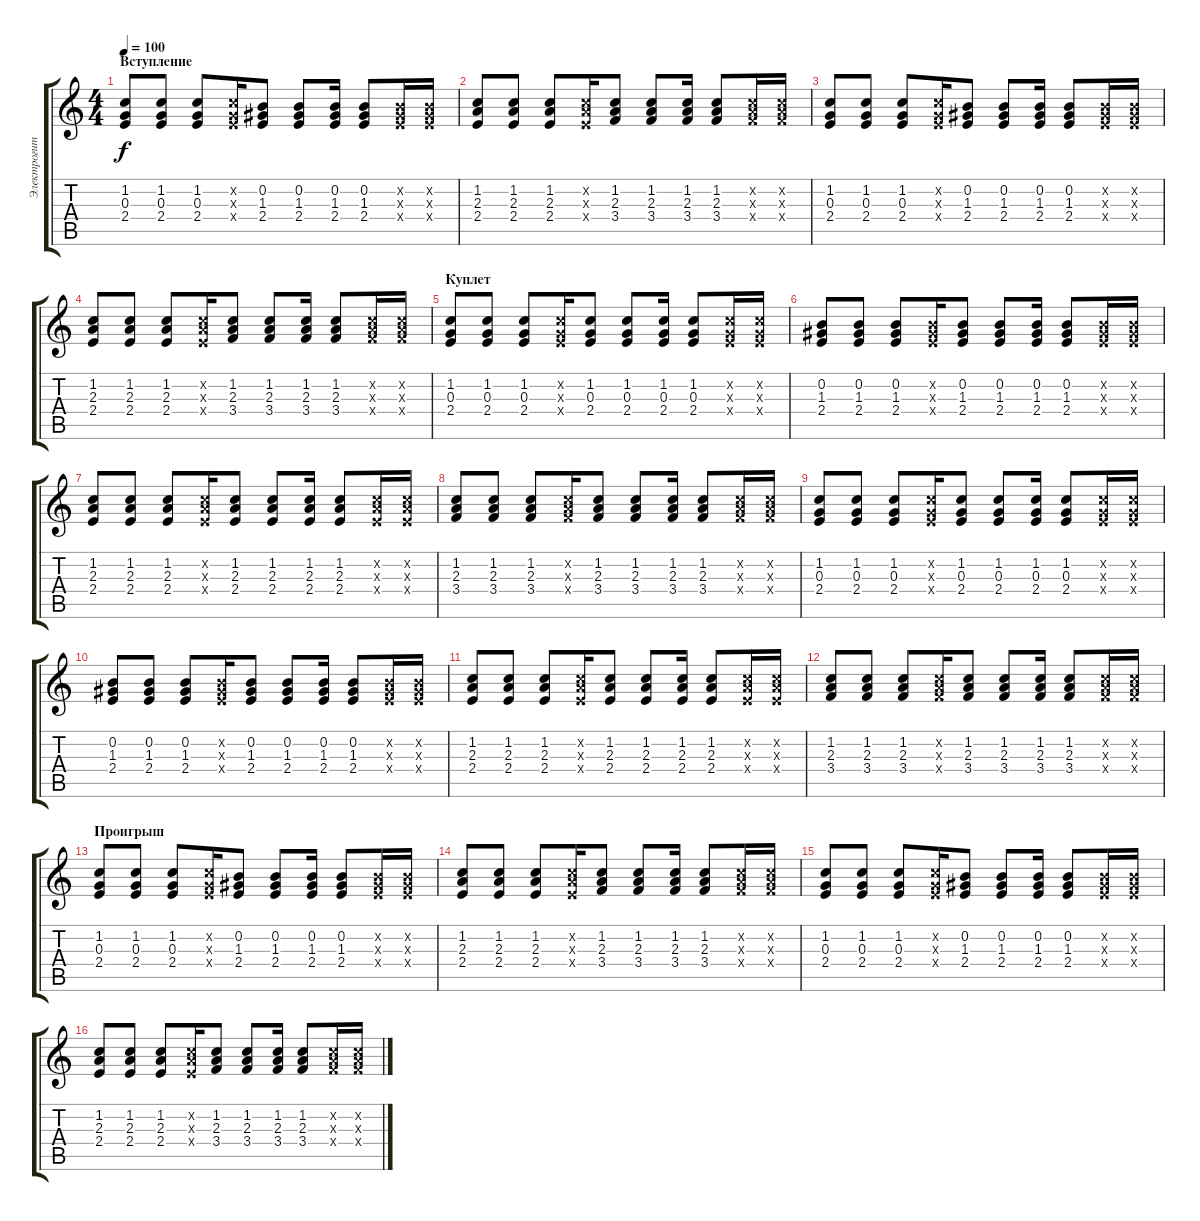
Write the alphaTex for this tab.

\track ("Электрогитара" "Электрогит") {instrument distortionguitar}
\staff {score tabs}
\tuning (E4 B3 G3 D3 A2 E2) {hide}
\ts (4 4)
\section ("" "Вступление")
\tempo 100
\clef g2
\ks c
(1.2 0.3 2.4).8{dy f volume 8 instrument distortionguitar} (1.2 0.3 2.4).8 (1.2 0.3 2.4).8 (1.2{x} 0.3{x} 2.4{x}).16 (0.2 1.3 2.4).8 (0.2 1.3 2.4).8 (0.2 1.3 2.4).16 (0.2 1.3 2.4).8 (0.2{x} 1.3{x} 2.4{x}).16 (0.2{x} 1.3{x} 2.4{x}).16 |
(1.2 2.3 2.4).8 (1.2 2.3 2.4).8 (1.2 2.3 2.4).8 (1.2{x} 2.3{x} 2.4{x}).16 (1.2 2.3 3.4).8 (1.2 2.3 3.4).8 (1.2 2.3 3.4).16 (1.2 2.3 3.4).8 (1.2{x} 2.3{x} 3.4{x}).16 (1.2{x} 2.3{x} 3.4{x}).16 |
(1.2 0.3 2.4).8 (1.2 0.3 2.4).8 (1.2 0.3 2.4).8 (1.2{x} 0.3{x} 2.4{x}).16 (0.2 1.3 2.4).8 (0.2 1.3 2.4).8 (0.2 1.3 2.4).16 (0.2 1.3 2.4).8 (0.2{x} 1.3{x} 2.4{x}).16 (0.2{x} 1.3{x} 2.4{x}).16 |
(1.2 2.3 2.4).8 (1.2 2.3 2.4).8 (1.2 2.3 2.4).8 (1.2{x} 2.3{x} 2.4{x}).16 (1.2 2.3 3.4).8 (1.2 2.3 3.4).8 (1.2 2.3 3.4).16 (1.2 2.3 3.4).8 (1.2{x} 2.3{x} 3.4{x}).16 (1.2{x} 2.3{x} 3.4{x}).16 |
\section ("" "Куплет")
(1.2 0.3 2.4).8{volume 11} (1.2 0.3 2.4).8 (1.2 0.3 2.4).8 (1.2{x} 0.3{x} 2.4{x}).16 (1.2 0.3 2.4).8 (1.2 0.3 2.4).8 (1.2 0.3 2.4).16 (1.2 0.3 2.4).8 (1.2{x} 0.3{x} 2.4{x}).16 (1.2{x} 0.3{x} 2.4{x}).16 |
(0.2 1.3 2.4).8 (0.2 1.3 2.4).8 (0.2 1.3 2.4).8 (0.2{x} 1.3{x} 2.4{x}).16 (0.2 1.3 2.4).8 (0.2 1.3 2.4).8 (0.2 1.3 2.4).16 (0.2 1.3 2.4).8 (0.2{x} 1.3{x} 2.4{x}).16 (0.2{x} 1.3{x} 2.4{x}).16 |
(1.2 2.3 2.4).8 (1.2 2.3 2.4).8 (1.2 2.3 2.4).8 (1.2{x} 2.3{x} 2.4{x}).16 (1.2 2.3 2.4).8 (1.2 2.3 2.4).8 (1.2 2.3 2.4).16 (1.2 2.3 2.4).8 (1.2{x} 2.3{x} 2.4{x}).16 (1.2{x} 2.3{x} 2.4{x}).16 |
(1.2 2.3 3.4).8 (1.2 2.3 3.4).8 (1.2 2.3 3.4).8 (1.2{x} 2.3{x} 3.4{x}).16 (1.2 2.3 3.4).8 (1.2 2.3 3.4).8 (1.2 2.3 3.4).16 (1.2 2.3 3.4).8 (1.2{x} 2.3{x} 3.4{x}).16 (1.2{x} 2.3{x} 3.4{x}).16 |
(1.2 0.3 2.4).8 (1.2 0.3 2.4).8 (1.2 0.3 2.4).8 (1.2{x} 0.3{x} 2.4{x}).16 (1.2 0.3 2.4).8 (1.2 0.3 2.4).8 (1.2 0.3 2.4).16 (1.2 0.3 2.4).8 (1.2{x} 0.3{x} 2.4{x}).16 (1.2{x} 0.3{x} 2.4{x}).16 |
(0.2 1.3 2.4).8 (0.2 1.3 2.4).8 (0.2 1.3 2.4).8 (0.2{x} 1.3{x} 2.4{x}).16 (0.2 1.3 2.4).8 (0.2 1.3 2.4).8 (0.2 1.3 2.4).16 (0.2 1.3 2.4).8 (0.2{x} 1.3{x} 2.4{x}).16 (0.2{x} 1.3{x} 2.4{x}).16 |
(1.2 2.3 2.4).8 (1.2 2.3 2.4).8 (1.2 2.3 2.4).8 (1.2{x} 2.3{x} 2.4{x}).16 (1.2 2.3 2.4).8 (1.2 2.3 2.4).8 (1.2 2.3 2.4).16 (1.2 2.3 2.4).8 (1.2{x} 2.3{x} 2.4{x}).16 (1.2{x} 2.3{x} 2.4{x}).16 |
(1.2 2.3 3.4).8 (1.2 2.3 3.4).8 (1.2 2.3 3.4).8 (1.2{x} 2.3{x} 3.4{x}).16 (1.2 2.3 3.4).8 (1.2 2.3 3.4).8 (1.2 2.3 3.4).16 (1.2 2.3 3.4).8 (1.2{x} 2.3{x} 3.4{x}).16 (1.2{x} 2.3{x} 3.4{x}).16 |
\section ("" "Проигрыш")
(1.2 0.3 2.4).8 (1.2 0.3 2.4).8 (1.2 0.3 2.4).8 (1.2{x} 0.3{x} 2.4{x}).16 (0.2 1.3 2.4).8 (0.2 1.3 2.4).8 (0.2 1.3 2.4).16 (0.2 1.3 2.4).8 (0.2{x} 1.3{x} 2.4{x}).16 (0.2{x} 1.3{x} 2.4{x}).16 |
(1.2 2.3 2.4).8 (1.2 2.3 2.4).8 (1.2 2.3 2.4).8 (1.2{x} 2.3{x} 2.4{x}).16 (1.2 2.3 3.4).8 (1.2 2.3 3.4).8 (1.2 2.3 3.4).16 (1.2 2.3 3.4).8 (1.2{x} 2.3{x} 3.4{x}).16 (1.2{x} 2.3{x} 3.4{x}).16 |
(1.2 0.3 2.4).8 (1.2 0.3 2.4).8 (1.2 0.3 2.4).8 (1.2{x} 0.3{x} 2.4{x}).16 (0.2 1.3 2.4).8 (0.2 1.3 2.4).8 (0.2 1.3 2.4).16 (0.2 1.3 2.4).8 (0.2{x} 1.3{x} 2.4{x}).16 (0.2{x} 1.3{x} 2.4{x}).16 |
(1.2 2.3 2.4).8 (1.2 2.3 2.4).8 (1.2 2.3 2.4).8 (1.2{x} 2.3{x} 2.4{x}).16 (1.2 2.3 3.4).8 (1.2 2.3 3.4).8 (1.2 2.3 3.4).16 (1.2 2.3 3.4).8 (1.2{x} 2.3{x} 3.4{x}).16 (1.2{x} 2.3{x} 3.4{x}).16
